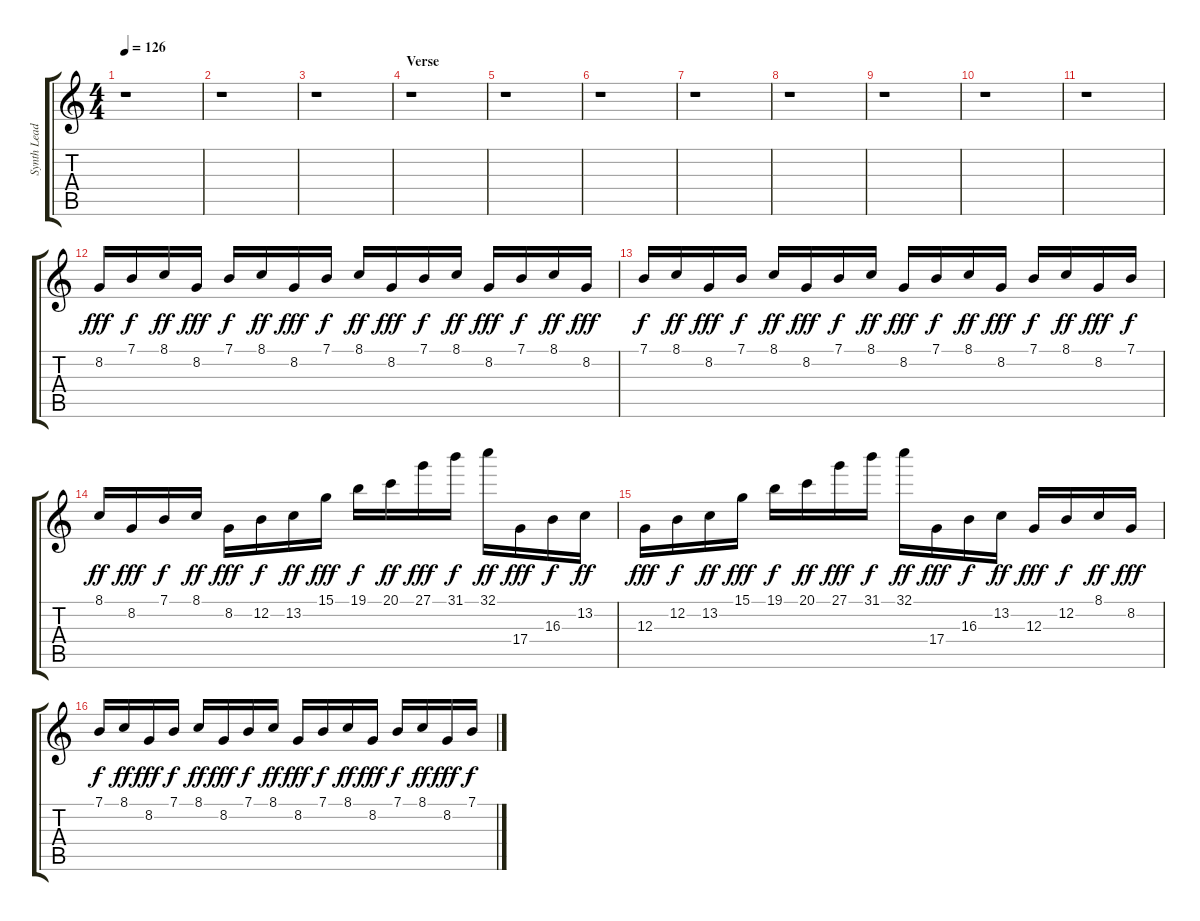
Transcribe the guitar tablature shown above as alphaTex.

\track ("Synth Lead + Bass (Staff 1)" "Synth Lead") {instrument lead8bassandlead}
\staff {score tabs}
\tuning (E4 B3 G3 D3 A2 E2) {hide}
\ts (4 4)
\tempo 126
\clef g2
\ks c
r.1{dy ff} |
r.1 |
r.1 |
\section ("" "Verse")
r.1 |
r.1 |
r.1 |
r.1 |
r.1 |
r.1 |
r.1 |
r.1 |
8.2.16{dy fff} 7.1.16{dy f} 8.1.16{dy ff} 8.2.16{dy fff} 7.1.16{dy f} 8.1.16{dy ff} 8.2.16{dy fff} 7.1.16{dy f} 8.1.16{dy ff} 8.2.16{dy fff} 7.1.16{dy f} 8.1.16{dy ff} 8.2.16{dy fff} 7.1.16{dy f} 8.1.16{dy ff} 8.2.16{dy fff} |
7.1.16{dy f} 8.1.16{dy ff} 8.2.16{dy fff} 7.1.16{dy f} 8.1.16{dy ff} 8.2.16{dy fff} 7.1.16{dy f} 8.1.16{dy ff} 8.2.16{dy fff} 7.1.16{dy f} 8.1.16{dy ff} 8.2.16{dy fff} 7.1.16{dy f} 8.1.16{dy ff} 8.2.16{dy fff} 7.1.16{dy f} |
8.1.16{dy ff} 8.2.16{dy fff} 7.1.16{dy f} 8.1.16{dy ff} 8.2.16{dy fff} 12.2.16{dy f} 13.2.16{dy ff} 15.1.16{dy fff} 19.1.16{dy f} 20.1.16{dy ff} 27.1.16{dy fff} 31.1.16{dy f} 32.1.16{dy ff} 17.4.16{dy fff} 16.3.16{dy f} 13.2.16{dy ff} |
12.3.16{dy fff} 12.2.16{dy f} 13.2.16{dy ff} 15.1.16{dy fff} 19.1.16{dy f} 20.1.16{dy ff} 27.1.16{dy fff} 31.1.16{dy f} 32.1.16{dy ff} 17.4.16{dy fff} 16.3.16{dy f} 13.2.16{dy ff} 12.3.16{dy fff} 12.2.16{dy f} 8.1.16{dy ff} 8.2.16{dy fff} |
7.1.16{dy f} 8.1.16{dy ff} 8.2.16{dy fff} 7.1.16{dy f} 8.1.16{dy ff} 8.2.16{dy fff} 7.1.16{dy f} 8.1.16{dy ff} 8.2.16{dy fff} 7.1.16{dy f} 8.1.16{dy ff} 8.2.16{dy fff} 7.1.16{dy f} 8.1.16{dy ff} 8.2.16{dy fff} 7.1.16{dy f}
